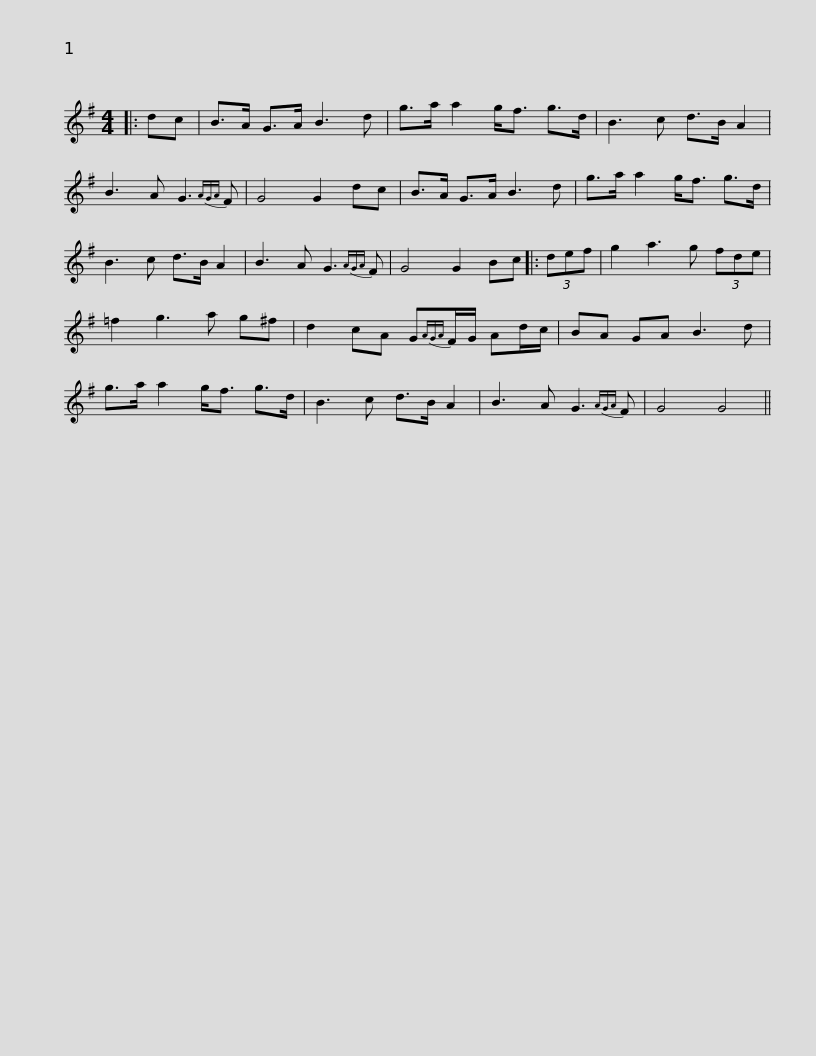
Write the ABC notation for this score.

X:1
L:1/8
M:4/4
I:linebreak $
K:G
V:1 treble
V:1
|: dc | B>A G>A B3 d | g>a a2 g<f g>d | B3 c d>B A2 | B3 A G3{AGA} F | %5
 G4 G2 dc |$ B>A G>A B3 d | g>a a2 g<f g>d | B3 c d>B A2 | B3 A G3{AGA} F | %10
 G4 G2 Bc |: (3def | g2 a3 g (3fde |$ =f2 g3 a g^f | d2 cA G{AGA}F/G/ Ad/c/ | %15
 BA GA B3 d | g>a a2 g<f g>d | B3 c d>B A2 |$ B3 A G3{AGA} F | G4 G4 || %20
